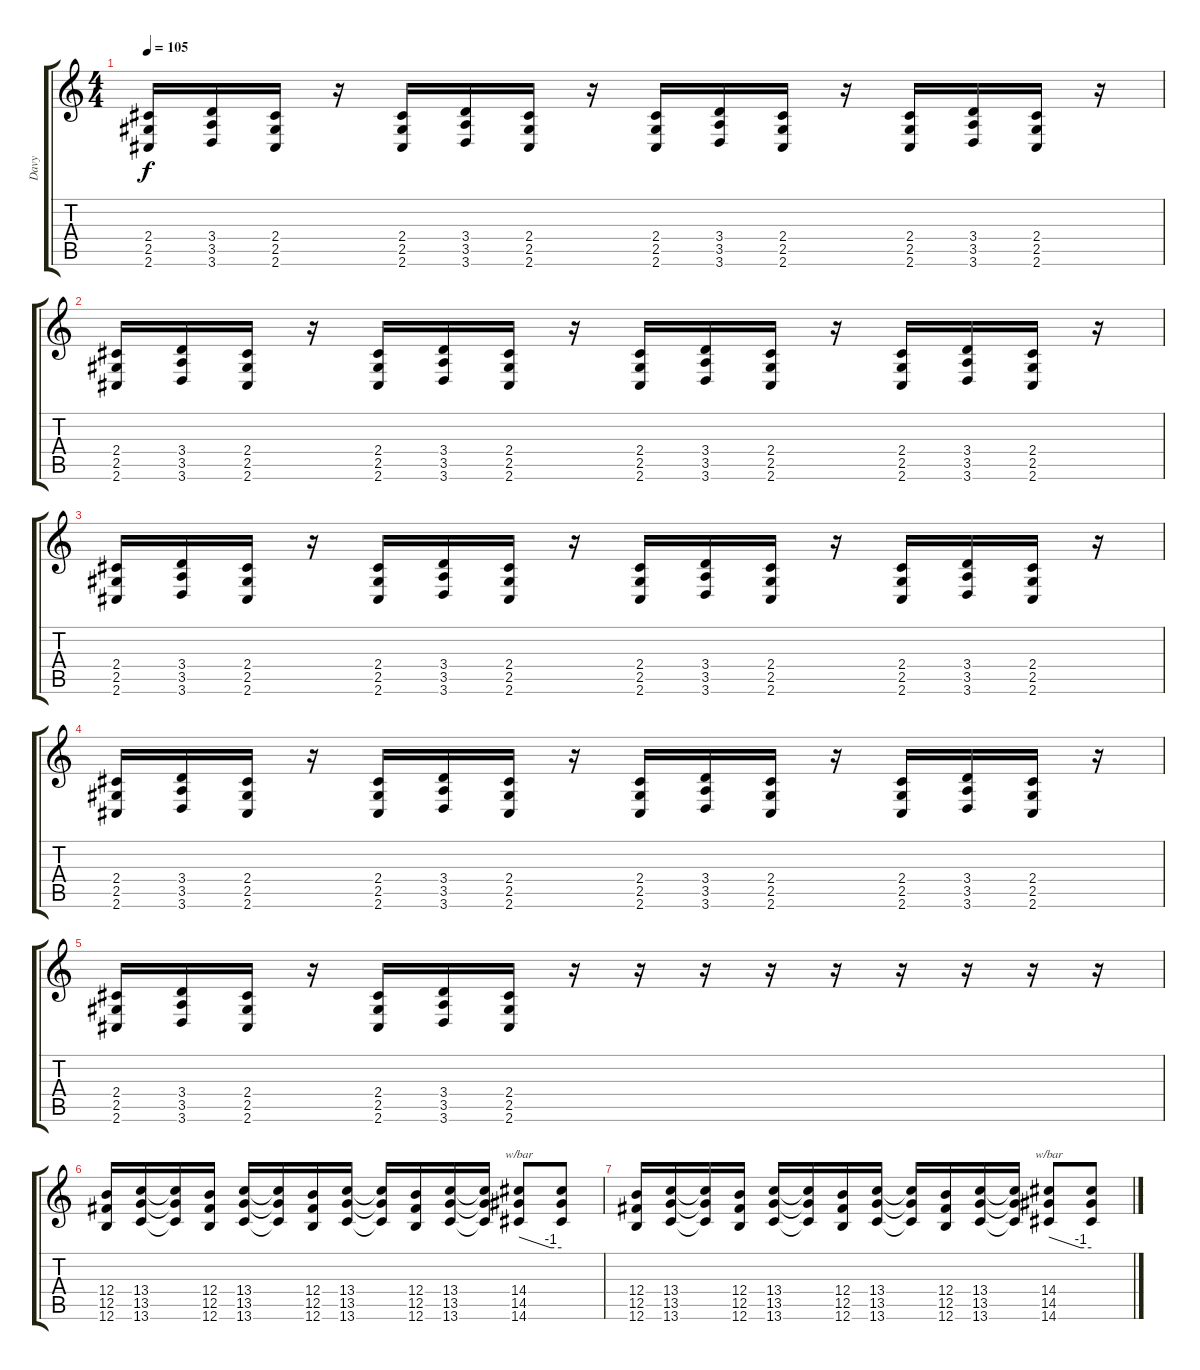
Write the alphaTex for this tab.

\track ("Davy" "Davy") {instrument distortionguitar}
\staff {score tabs}
\tuning (Db4 Ab3 E3 B2 Gb2 B1) {hide}
\ts (4 4)
\tempo 105
\clef g2
\ks c
(2.4 2.5 2.6).16{dy f} (3.4 3.5 3.6).16 (2.4 2.5 2.6).16 r.16 (2.4 2.5 2.6).16 (3.4 3.5 3.6).16 (2.4 2.5 2.6).16 r.16 (2.4 2.5 2.6).16 (3.4 3.5 3.6).16 (2.4 2.5 2.6).16 r.16 (2.4 2.5 2.6).16 (3.4 3.5 3.6).16 (2.4 2.5 2.6).16 r.16 |
(2.4 2.5 2.6).16 (3.4 3.5 3.6).16 (2.4 2.5 2.6).16 r.16 (2.4 2.5 2.6).16 (3.4 3.5 3.6).16 (2.4 2.5 2.6).16 r.16 (2.4 2.5 2.6).16 (3.4 3.5 3.6).16 (2.4 2.5 2.6).16 r.16 (2.4 2.5 2.6).16 (3.4 3.5 3.6).16 (2.4 2.5 2.6).16 r.16 |
(2.4 2.5 2.6).16 (3.4 3.5 3.6).16 (2.4 2.5 2.6).16 r.16 (2.4 2.5 2.6).16 (3.4 3.5 3.6).16 (2.4 2.5 2.6).16 r.16 (2.4 2.5 2.6).16 (3.4 3.5 3.6).16 (2.4 2.5 2.6).16 r.16 (2.4 2.5 2.6).16 (3.4 3.5 3.6).16 (2.4 2.5 2.6).16 r.16 |
(2.4 2.5 2.6).16 (3.4 3.5 3.6).16 (2.4 2.5 2.6).16 r.16 (2.4 2.5 2.6).16 (3.4 3.5 3.6).16 (2.4 2.5 2.6).16 r.16 (2.4 2.5 2.6).16 (3.4 3.5 3.6).16 (2.4 2.5 2.6).16 r.16 (2.4 2.5 2.6).16 (3.4 3.5 3.6).16 (2.4 2.5 2.6).16 r.16 |
(2.4 2.5 2.6).16 (3.4 3.5 3.6).16 (2.4 2.5 2.6).16 r.16 (2.4 2.5 2.6).16 (3.4 3.5 3.6).16 (2.4 2.5 2.6).16 r.16 r.16 r.16 r.16 r.16 r.16 r.16 r.16 r.16 |
(12.4 12.5 12.6).16 (13.4 13.5 13.6).16 (13.4{t} 13.5{t} 13.6{t}).16 (12.4 12.5 12.6).16 (13.4 13.5 13.6).16 (13.4{t} 13.5{t} 13.6{t}).16 (12.4 12.5 12.6).16 (13.4 13.5 13.6).16 (13.4{t} 13.5{t} 13.6{t}).16 (12.4 12.5 12.6).16 (13.4 13.5 13.6).16 (13.4{t} 13.5{t} 13.6{t}).16 (14.4 14.5 14.6).8{tbe (custom default 0 0 45 -4 60 -4)} (14.4{t} 14.5{t} 14.6{t}).8 |
(12.4 12.5 12.6).16 (13.4 13.5 13.6).16 (13.4{t} 13.5{t} 13.6{t}).16 (12.4 12.5 12.6).16 (13.4 13.5 13.6).16 (13.4{t} 13.5{t} 13.6{t}).16 (12.4 12.5 12.6).16 (13.4 13.5 13.6).16 (13.4{t} 13.5{t} 13.6{t}).16 (12.4 12.5 12.6).16 (13.4 13.5 13.6).16 (13.4{t} 13.5{t} 13.6{t}).16 (14.4 14.5 14.6).8{tbe (custom default 0 0 45 -4 60 -4)} (14.4{t} 14.5{t} 14.6{t}).8
